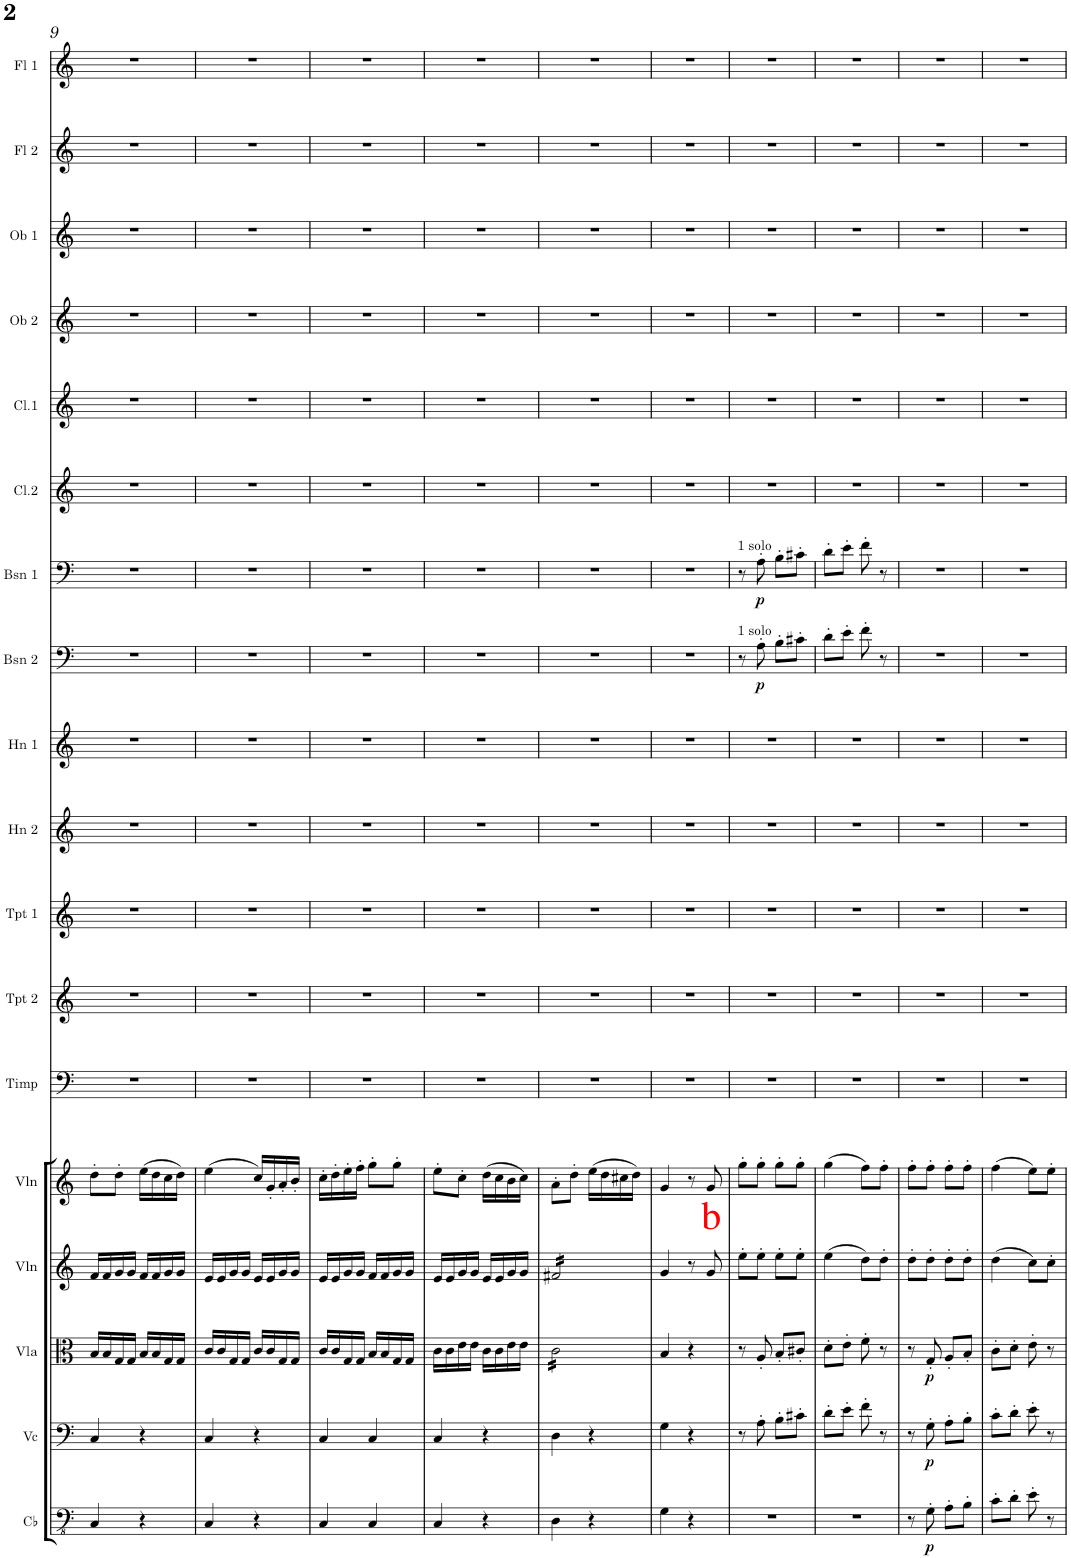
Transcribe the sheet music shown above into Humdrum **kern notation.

**kern	**dynam	**kern	**dynam	**kern	**dynam	**kern	**kern	**text	**kern	**kern	**kern	**kern	**kern	**kern	**dynam	**kern	**dynam	**kern	**kern	**kern	**kern	**kern	**kern
*part18	*part18	*part17	*part17	*part16	*part16	*part15	*part14	*part14	*part13	*part12	*part11	*part10	*part9	*part8	*part8	*part7	*part7	*part6	*part5	*part4	*part3	*part2	*part1
*staff18	*staff18	*staff17	*staff17	*staff16	*staff16	*staff15	*staff14	*staff14	*staff13	*staff12	*staff11	*staff10	*staff9	*staff8	*staff8	*staff7	*staff7	*staff6	*staff5	*staff4	*staff3	*staff2	*staff1
*I"Contrabass	*	*I"Violoncello	*	*I"Viola	*	*I"Violin	*I"Violin	*	*I"Timpani	*I"C Trumpet 2	*I"C Trumpet 1	*I"C Horn 2	*I"C Horn 1	*I"Bassoon 2	*	*I"Bassoon 1	*	*I"C Clarinet 2	*I"C Clarinet 1	*I"Oboe 2	*I"Oboe 1	*I"Flute 2	*I"Flute 1
*I'Cb	*	*I'Vc	*	*I'Vla	*	*I'Vln	*I'Vln	*	*I'Timp	*I'Tpt 2	*I'Tpt 1	*I'Hn 2	*I'Hn 1	*I'Bsn 2	*	*I'Bsn 1	*	*I'Cl.2	*I'Cl.1	*I'Ob 2	*I'Ob 1	*I'Fl 2	*I'Fl 1
!!LO:PB:g=z
*clefFv4	*	*clefF4	*	*clefC3	*	*clefG2	*clefG2	*	*clefF4	*clefG2	*clefG2	*clefG2	*clefG2	*clefF4	*	*clefF4	*	*clefG2	*clefG2	*clefG2	*clefG2	*clefG2	*clefG2
*	*	*	*	*	*	*	*	*	*	*	*	*Trd7c12	*Trd7c12	*	*	*	*	*Trd1c2	*Trd1c2	*	*	*	*
*k[]	*	*k[]	*	*k[]	*	*k[]	*k[]	*	*k[]	*k[]	*k[]	*k[]	*k[]	*k[]	*	*k[]	*	*k[]	*k[]	*k[]	*k[]	*k[]	*k[]
*M2/4	*	*M2/4	*	*M2/4	*	*M2/4	*M2/4	*	*M2/4	*M2/4	*M2/4	*M2/4	*M2/4	*M2/4	*	*M2/4	*	*M2/4	*M2/4	*M2/4	*M2/4	*M2/4	*M2/4
=9	=9	=9	=9	=9	=9	=9	=9	=9	=9	=9	=9	=9	=9	=9	=9	=9	=9	=9	=9	=9	=9	=9	=9
4CC/	.	4C/	.	16B/LL	.	16f/LL	8dd'\L	.	2r	2r	2r	2r	2r	2r	.	2r	.	2r	2r	2r	2r	2r	2r
.	.	.	.	16B/	.	16f/	.	.	.	.	.	.	.	.	.	.	.	.	.	.	.	.	.
.	.	.	.	16G/	.	16g/	8dd'\J	.	.	.	.	.	.	.	.	.	.	.	.	.	.	.	.
.	.	.	.	16G/JJ	.	16g/JJ	.	.	.	.	.	.	.	.	.	.	.	.	.	.	.	.	.
4r	.	4r	.	16B/LL	.	16f/LL	(16ee\LL	.	.	.	.	.	.	.	.	.	.	.	.	.	.	.	.
.	.	.	.	16B/	.	16f/	16dd\	.	.	.	.	.	.	.	.	.	.	.	.	.	.	.	.
.	.	.	.	16G/	.	16g/	16cc\	.	.	.	.	.	.	.	.	.	.	.	.	.	.	.	.
.	.	.	.	16G/JJ	.	16g/JJ	16dd\JJ)	.	.	.	.	.	.	.	.	.	.	.	.	.	.	.	.
=10	=10	=10	=10	=10	=10	=10	=10	=10	=10	=10	=10	=10	=10	=10	=10	=10	=10	=10	=10	=10	=10	=10	=10
4CC/	.	4C/	.	16c/LL	.	16e/LL	(4ee\	.	2r	2r	2r	2r	2r	2r	.	2r	.	2r	2r	2r	2r	2r	2r
.	.	.	.	16c/	.	16e/	.	.	.	.	.	.	.	.	.	.	.	.	.	.	.	.	.
.	.	.	.	16G/	.	16g/	.	.	.	.	.	.	.	.	.	.	.	.	.	.	.	.	.
.	.	.	.	16G/JJ	.	16g/JJ	.	.	.	.	.	.	.	.	.	.	.	.	.	.	.	.	.
4r	.	4r	.	16c/LL	.	16e/LL	16cc/LL)	.	.	.	.	.	.	.	.	.	.	.	.	.	.	.	.
.	.	.	.	16c/	.	16e/	16g'/	.	.	.	.	.	.	.	.	.	.	.	.	.	.	.	.
.	.	.	.	16G/	.	16g/	16a'/	.	.	.	.	.	.	.	.	.	.	.	.	.	.	.	.
.	.	.	.	16G/JJ	.	16g/JJ	16b'/JJ	.	.	.	.	.	.	.	.	.	.	.	.	.	.	.	.
=11	=11	=11	=11	=11	=11	=11	=11	=11	=11	=11	=11	=11	=11	=11	=11	=11	=11	=11	=11	=11	=11	=11	=11
4CC/	.	4C/	.	16c/LL	.	16e/LL	16cc'\LL	.	2r	2r	2r	2r	2r	2r	.	2r	.	2r	2r	2r	2r	2r	2r
.	.	.	.	16c/	.	16e/	16dd'\	.	.	.	.	.	.	.	.	.	.	.	.	.	.	.	.
.	.	.	.	16G/	.	16g/	16ee'\	.	.	.	.	.	.	.	.	.	.	.	.	.	.	.	.
.	.	.	.	16G/JJ	.	16g/JJ	16ff'\JJ	.	.	.	.	.	.	.	.	.	.	.	.	.	.	.	.
4CC/	.	4C/	.	16B/LL	.	16f/LL	8gg'\L	.	.	.	.	.	.	.	.	.	.	.	.	.	.	.	.
.	.	.	.	16B/	.	16f/	.	.	.	.	.	.	.	.	.	.	.	.	.	.	.	.	.
.	.	.	.	16G/	.	16g/	8gg'\J	.	.	.	.	.	.	.	.	.	.	.	.	.	.	.	.
.	.	.	.	16G/JJ	.	16g/JJ	.	.	.	.	.	.	.	.	.	.	.	.	.	.	.	.	.
=12	=12	=12	=12	=12	=12	=12	=12	=12	=12	=12	=12	=12	=12	=12	=12	=12	=12	=12	=12	=12	=12	=12	=12
4CC/	.	4C/	.	16c\LL	.	16e/LL	8ee'\L	.	2r	2r	2r	2r	2r	2r	.	2r	.	2r	2r	2r	2r	2r	2r
.	.	.	.	16c\	.	16e/	.	.	.	.	.	.	.	.	.	.	.	.	.	.	.	.	.
.	.	.	.	16e\	.	16g/	8cc'\J	.	.	.	.	.	.	.	.	.	.	.	.	.	.	.	.
.	.	.	.	16e\JJ	.	16g/JJ	.	.	.	.	.	.	.	.	.	.	.	.	.	.	.	.	.
4r	.	4r	.	16c\LL	.	16e/LL	(16dd\LL	.	.	.	.	.	.	.	.	.	.	.	.	.	.	.	.
.	.	.	.	16c\	.	16e/	16cc\	.	.	.	.	.	.	.	.	.	.	.	.	.	.	.	.
.	.	.	.	16e\	.	16g/	16b\	.	.	.	.	.	.	.	.	.	.	.	.	.	.	.	.
.	.	.	.	16e\JJ	.	16g/JJ	16cc\JJ)	.	.	.	.	.	.	.	.	.	.	.	.	.	.	.	.
=13	=13	=13	=13	=13	=13	=13	=13	=13	=13	=13	=13	=13	=13	=13	=13	=13	=13	=13	=13	=13	=13	=13	=13
*	*	*	*	*tremolo	*	*	*	*	*	*	*	*	*	*	*	*	*	*	*	*	*	*	*
*	*	*	*	*	*	*tremolo	*	*	*	*	*	*	*	*	*	*	*	*	*	*	*	*	*
4DD\	.	4D\	.	16c\LL	.	16f#X/LL	8a'\L	.	2r	2r	2r	2r	2r	2r	.	2r	.	2r	2r	2r	2r	2r	2r
.	.	.	.	16c\	.	16f#X/	.	.	.	.	.	.	.	.	.	.	.	.	.	.	.	.	.
.	.	.	.	16c\	.	16f#X/	8dd'\J	.	.	.	.	.	.	.	.	.	.	.	.	.	.	.	.
.	.	.	.	16c\	.	16f#X/	.	.	.	.	.	.	.	.	.	.	.	.	.	.	.	.	.
4r	.	4r	.	16c\	.	16f#X/	(16ee\LL	.	.	.	.	.	.	.	.	.	.	.	.	.	.	.	.
.	.	.	.	16c\	.	16f#X/	16dd\	.	.	.	.	.	.	.	.	.	.	.	.	.	.	.	.
.	.	.	.	16c\	.	16f#X/	16cc#X\	.	.	.	.	.	.	.	.	.	.	.	.	.	.	.	.
.	.	.	.	16c\JJ	.	16f#X/JJ	16dd\JJ)	.	.	.	.	.	.	.	.	.	.	.	.	.	.	.	.
*	*	*	*	*	*	*Xtremolo	*	*	*	*	*	*	*	*	*	*	*	*	*	*	*	*	*
*	*	*	*	*Xtremolo	*	*	*	*	*	*	*	*	*	*	*	*	*	*	*	*	*	*	*
=14	=14	=14	=14	=14	=14	=14	=14	=14	=14	=14	=14	=14	=14	=14	=14	=14	=14	=14	=14	=14	=14	=14	=14
4GG\	.	4G\	.	4B/	.	4g/	4g/	.	2r	2r	2r	2r	2r	2r	.	2r	.	2r	2r	2r	2r	2r	2r
4r	.	4r	.	4r	.	8r	8r	.	.	.	.	.	.	.	.	.	.	.	.	.	.	.	.
!	!	!	!	!	!	!	!	!LO:LY:b:color=#FF0000	!	!	!	!	!	!	!	!	!	!	!	!	!	!	!
.	.	.	.	.	.	8g/	8g/	b	.	.	.	.	.	.	.	.	.	.	.	.	.	.	.
=15	=15	=15	=15	=15	=15	=15	=15	=15	=15	=15	=15	=15	=15	=15	=15	=15	=15	=15	=15	=15	=15	=15	=15
!	!	!	!	!	!	!	!	!	!	!	!	!	!	!	!	!LO:TX:a:t=1 solo	!	!	!	!	!	!	!
!	!	!	!	!	!	!	!	!	!	!	!	!	!	!LO:TX:a:t=1 solo	!	!	!	!	!	!	!	!	!
2r	.	8r	.	8r	.	8ee'\L	8gg'\L	.	2r	2r	2r	2r	2r	8r	.	8r	.	2r	2r	2r	2r	2r	2r
!	!	!	!	!	!	!	!	!	!	!	!	!	!	!	!LO:DY:b	!	!LO:DY:b	!	!	!	!	!	!
.	.	8A'\	.	8A'/	.	8ee'\J	8gg'\J	.	.	.	.	.	.	8A'\	p	8A'\	p	.	.	.	.	.	.
.	.	8B'\L	.	8B'/L	.	8ee'\L	8gg'\L	.	.	.	.	.	.	8B'\L	.	8B'\L	.	.	.	.	.	.	.
.	.	8c#X'\J	.	8c#X'/J	.	8ee'\J	8gg'\J	.	.	.	.	.	.	8c#X'\J	.	8c#X'\J	.	.	.	.	.	.	.
=16	=16	=16	=16	=16	=16	=16	=16	=16	=16	=16	=16	=16	=16	=16	=16	=16	=16	=16	=16	=16	=16	=16	=16
2r	.	8d'\L	.	8d'\L	.	(4ee\	(4gg\	.	2r	2r	2r	2r	2r	8d'\L	.	8d'\L	.	2r	2r	2r	2r	2r	2r
.	.	8e'\J	.	8e'\J	.	.	.	.	.	.	.	.	.	8e'\J	.	8e'\J	.	.	.	.	.	.	.
.	.	8f'\	.	8f'\	.	8dd\L)	8ff\L)	.	.	.	.	.	.	8f'\	.	8f'\	.	.	.	.	.	.	.
.	.	8r	.	8r	.	8dd'\J	8ff'\J	.	.	.	.	.	.	8r	.	8r	.	.	.	.	.	.	.
=17	=17	=17	=17	=17	=17	=17	=17	=17	=17	=17	=17	=17	=17	=17	=17	=17	=17	=17	=17	=17	=17	=17	=17
8r	.	8r	.	8r	.	8dd'\L	8ff'\L	.	2r	2r	2r	2r	2r	2r	.	2r	.	2r	2r	2r	2r	2r	2r
!	!LO:DY:b	!	!LO:DY:b	!	!LO:DY:b	!	!	!	!	!	!	!	!	!	!	!	!	!	!	!	!	!	!
8GG'\	p	8G'\	p	8G'/	p	8dd'\J	8ff'\J	.	.	.	.	.	.	.	.	.	.	.	.	.	.	.	.
8AA'\L	.	8A'\L	.	8A'/L	.	8dd'\L	8ff'\L	.	.	.	.	.	.	.	.	.	.	.	.	.	.	.	.
8BB'\J	.	8B'\J	.	8B'/J	.	8dd'\J	8ff'\J	.	.	.	.	.	.	.	.	.	.	.	.	.	.	.	.
=18	=18	=18	=18	=18	=18	=18	=18	=18	=18	=18	=18	=18	=18	=18	=18	=18	=18	=18	=18	=18	=18	=18	=18
8C'\L	.	8c'\L	.	8c'\L	.	(4dd\	(4ff\	.	2r	2r	2r	2r	2r	2r	.	2r	.	2r	2r	2r	2r	2r	2r
8D'\J	.	8d'\J	.	8d'\J	.	.	.	.	.	.	.	.	.	.	.	.	.	.	.	.	.	.	.
8E'\	.	8e'\	.	8e'\	.	8cc\L)	8ee\L)	.	.	.	.	.	.	.	.	.	.	.	.	.	.	.	.
8r	.	8r	.	8r	.	8cc'\J	8ee'\J	.	.	.	.	.	.	.	.	.	.	.	.	.	.	.	.
=	=	=	=	=	=	=	=	=	=	=	=	=	=	=	=	=	=	=	=	=	=	=	=
*-	*-	*-	*-	*-	*-	*-	*-	*-	*-	*-	*-	*-	*-	*-	*-	*-	*-	*-	*-	*-	*-	*-	*-
